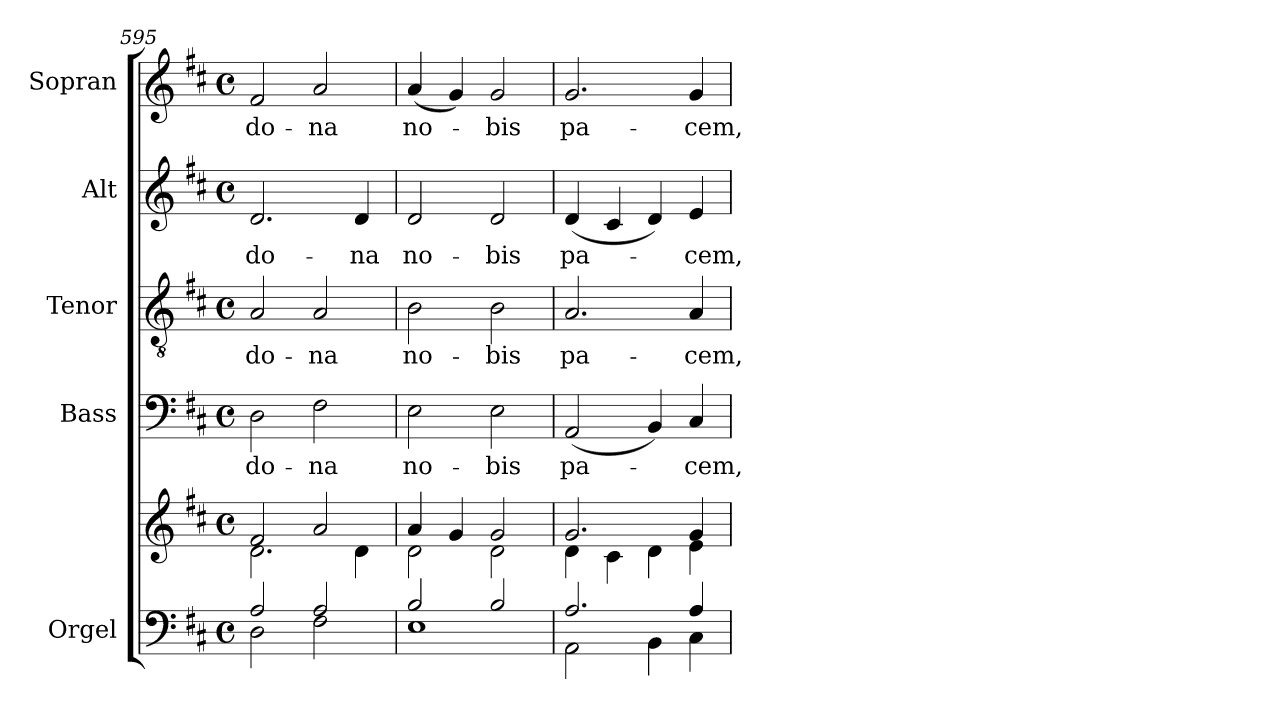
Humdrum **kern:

**kern	**kern	**kern	**text	**kern	**text	**kern	**text	**kern	**text
*part5	*part5	*part4	*part4	*part3	*part3	*part2	*part2	*part1	*part1
*staff6	*staff5	*staff4	*staff4	*staff3	*staff3	*staff2	*staff2	*staff1	*staff1
*I"Orgel	*	*I"Bass	*	*I"Tenor	*	*I"Alt	*	*I"Sopran	*
*I'Org.	*	*I'B	*	*I'T	*	*I'A	*	*I'S	*
*clefF4	*clefG2	*clefF4	*	*clefGv2	*	*clefG2	*	*clefG2	*
*k[f#c#]	*k[f#c#]	*k[f#c#]	*	*k[f#c#]	*	*k[f#c#]	*	*k[f#c#]	*
*D:	*D:	*D:	*	*D:	*	*D:	*	*D:	*
*M4/4	*M4/4	*M4/4	*	*M4/4	*	*M4/4	*	*M4/4	*
*met(c)	*met(c)	*met(c)	*	*met(c)	*	*met(c)	*	*met(c)	*
=595	=595	=595	=595	=595	=595	=595	=595	=595	=595
*^	*^	*	*	*	*	*	*	*	*
!	!	!	!	!	!LO:LY:b	!	!LO:LY:b	!	!LO:LY:b	!	!LO:LY:b
2A!/	2D!\	2f#!/	2.d!\	2D\	do-	2A/	do-	2.d/	do-	2f#/	do-
!	!	!	!	!	!LO:LY:b	!	!LO:LY:b	!	!	!	!LO:LY:b
2A!/	2F#!\	2a!/	.	2F#\	-na	2A/	-na	.	.	2a/	-na
!	!	!	!	!	!	!	!	!	!LO:LY:b	!	!
.	.	.	4d!\	.	.	.	.	4d/	-na	.	.
=596	=596	=596	=596	=596	=596	=596	=596	=596	=596	=596	=596
!	!	!	!	!	!LO:LY:b	!	!LO:LY:b	!	!LO:LY:b	!	!LO:LY:b
2B!/	1E!	4a!/	2d!\	2E\	no-	2B\	no-	2d/	no-	(<4a/	no-
.	.	4g!/	.	.	.	.	.	.	.	4g/)	.
!	!	!	!	!	!LO:LY:b	!	!LO:LY:b	!	!LO:LY:b	!	!LO:LY:b
2B!/	.	2g!/	2d!\	2E\	-bis	2B\	-bis	2d/	-bis	2g/	-bis
=597	=597	=597	=597	=597	=597	=597	=597	=597	=597	=597	=597
!	!	!	!	!	!LO:LY:b	!	!LO:LY:b	!	!LO:LY:b	!	!LO:LY:b
2.A!/	2AA!\	2.g!/	4d!\	(<2AA/	pa-	2.A/	pa-	(<4d/	pa-	2.g/	pa-
.	.	.	4c#!\	.	.	.	.	4c#/	.	.	.
.	4BB!\	.	4d!\	4BB/)	.	.	.	4d/)	.	.	.
!	!	!	!	!	!LO:LY:b	!	!LO:LY:b	!	!LO:LY:b	!	!LO:LY:b
4A!/	4C#!\	4g!/	4e!\	4C#/	-cem,	4A/	-cem,	4e/	-cem,	4g/	-cem,
*v	*v	*	*	*	*	*	*	*	*	*	*
*	*v	*v	*	*	*	*	*	*	*	*
=	=	=	=	=	=	=	=	=	=
*-	*-	*-	*-	*-	*-	*-	*-	*-	*-
